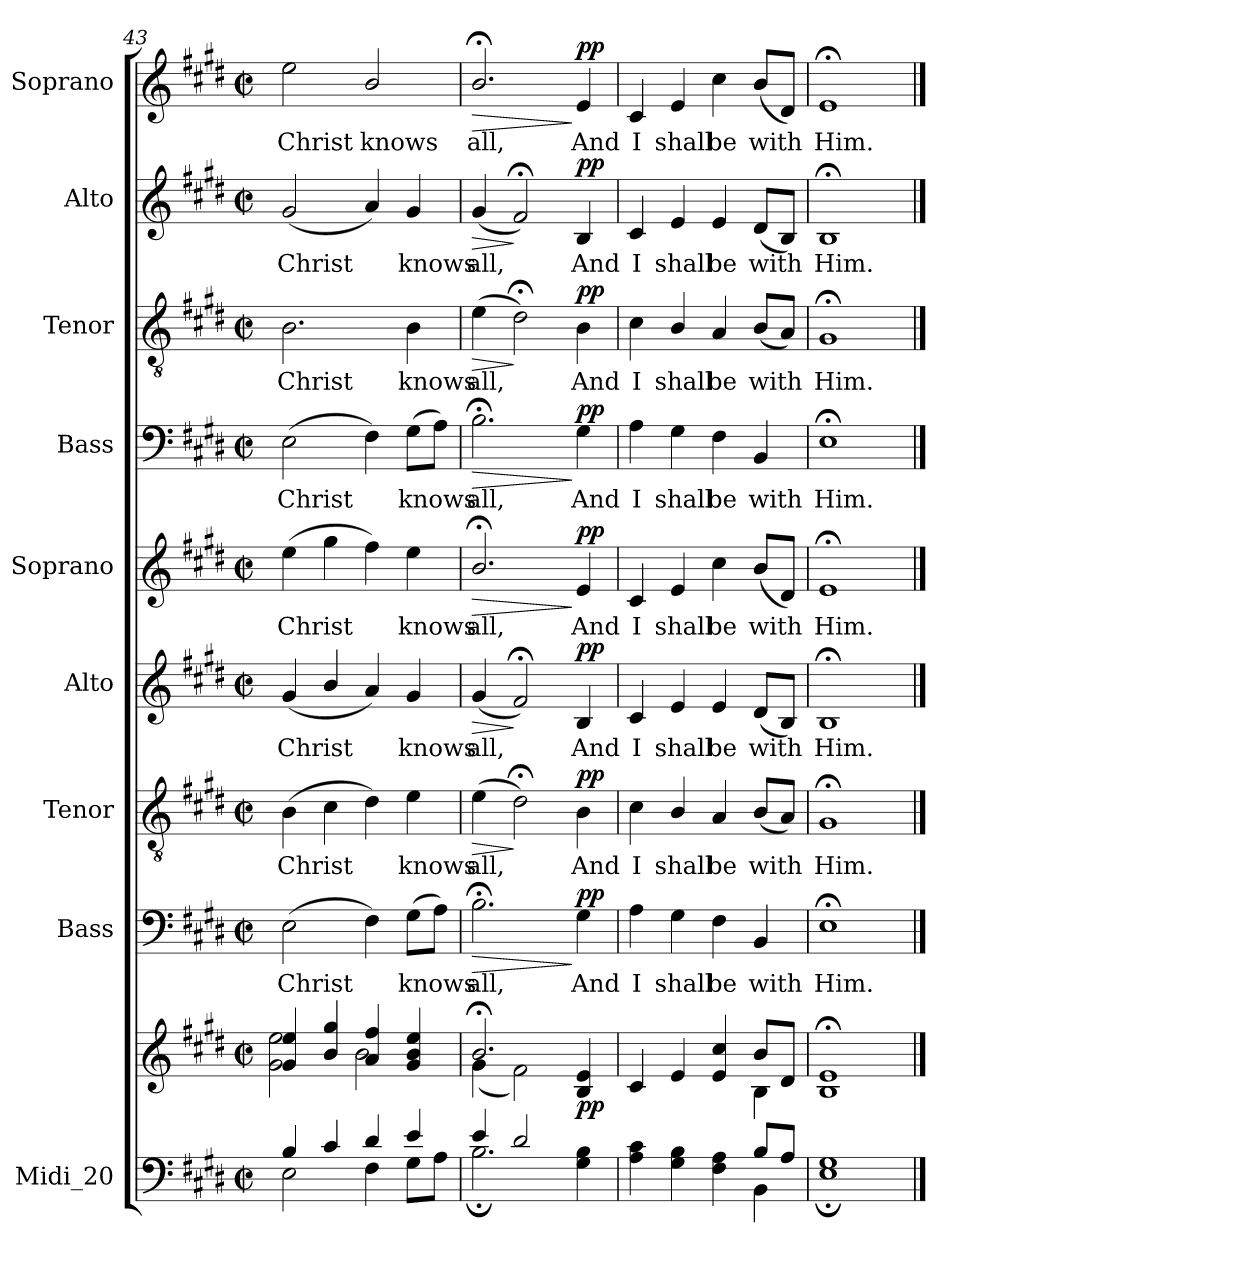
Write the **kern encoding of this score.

**kern	**kern	**dynam	**kern	**text	**dynam	**kern	**text	**dynam	**kern	**text	**dynam	**kern	**text	**dynam	**kern	**text	**dynam	**kern	**text	**dynam	**kern	**text	**dynam	**kern	**text	**dynam
*part9	*part9	*part9	*part8	*part8	*part8	*part7	*part7	*part7	*part6	*part6	*part6	*part5	*part5	*part5	*part4	*part4	*part4	*part3	*part3	*part3	*part2	*part2	*part2	*part1	*part1	*part1
*staff10	*staff9	*staff9/10	*staff8	*staff8	*staff8	*staff7	*staff7	*staff7	*staff6	*staff6	*staff6	*staff5	*staff5	*staff5	*staff4	*staff4	*staff4	*staff3	*staff3	*staff3	*staff2	*staff2	*staff2	*staff1	*staff1	*staff1
*I"Midi_20	*	*	*I"Bass	*	*	*I"Tenor	*	*	*I"Alto	*	*	*I"Soprano	*	*	*I"Bass	*	*	*I"Tenor	*	*	*I"Alto	*	*	*I"Soprano	*	*
*	*	*	*I'B	*	*	*I'T	*	*	*I'A	*	*	*I'S	*	*	*I'B	*	*	*I'T	*	*	*I'A	*	*	*I'S	*	*
*clefF4	*clefG2	*	*clefF4	*	*	*clefGv2	*	*	*clefG2	*	*	*clefG2	*	*	*clefF4	*	*	*clefGv2	*	*	*clefG2	*	*	*clefG2	*	*
*k[f#c#g#d#]	*k[f#c#g#d#]	*	*k[f#c#g#d#]	*	*	*k[f#c#g#d#]	*	*	*k[f#c#g#d#]	*	*	*k[f#c#g#d#]	*	*	*k[f#c#g#d#]	*	*	*k[f#c#g#d#]	*	*	*k[f#c#g#d#]	*	*	*k[f#c#g#d#]	*	*
*E:	*E:	*	*E:	*	*	*E:	*	*	*E:	*	*	*E:	*	*	*E:	*	*	*E:	*	*	*E:	*	*	*E:	*	*
*M2/2	*M2/2	*	*M2/2	*	*	*M2/2	*	*	*M2/2	*	*	*M2/2	*	*	*M2/2	*	*	*M2/2	*	*	*M2/2	*	*	*M2/2	*	*
*met(c|)	*met(c|)	*	*met(c|)	*	*	*met(c|)	*	*	*met(c|)	*	*	*met(c|)	*	*	*met(c|)	*	*	*met(c|)	*	*	*met(c|)	*	*	*met(c|)	*	*
=43	=43	=43	=43	=43	=43	=43	=43	=43	=43	=43	=43	=43	=43	=43	=43	=43	=43	=43	=43	=43	=43	=43	=43	=43	=43	=43
*^	*^	*	*	*	*	*	*	*	*	*	*	*	*	*	*	*	*	*	*	*	*	*	*	*	*	*
!	!	!	!	!	!	!LO:LY:b	!	!	!LO:LY:b	!	!	!LO:LY:b	!	!	!LO:LY:b	!	!	!LO:LY:b	!	!	!LO:LY:b	!	!	!LO:LY:b	!	!	!LO:LY:b	!
4B/	2E\	4g#/ 4ee/	2g#\ 2ee\	.	(>2E	Christ	.	(>4B	Christ	.	(<4g#	Christ	.	(>4ee	Christ	.	(>2E	Christ	.	2.B	Christ	.	(<2g#	Christ	.	2ee	Christ	.
4c#/	.	4b/ 4gg#/	.	.	.	.	.	4c#	.	.	4b/	.	.	4gg#	.	.	.	.	.	.	.	.	.	.	.	.	.	.
!	!	!	!	!	!	!	!	!	!	!	!	!	!	!	!	!	!	!	!	!	!	!	!	!	!	!	!LO:LY:b	!
4d#/	4F#\	4a/ 4ff#/	2b\	.	4F#)	.	.	4d#)	.	.	4a)	.	.	4ff#)	.	.	4F#)	.	.	.	.	.	4a)	.	.	2b/	knows	.
!	!	!	!	!	!	!LO:LY:b	!	!	!LO:LY:b	!	!	!LO:LY:b	!	!	!LO:LY:b	!	!	!LO:LY:b	!	!	!LO:LY:b	!	!	!LO:LY:b	!	!	!	!
4e/	8G#\L	4g#/ 4b/ 4ee/	.	.	(>8G#L	knows	.	4e	knows	.	4g#	knows	.	4ee	knows	.	(>8G#L	knows	.	4B	knows	.	4g#	knows	.	.	.	.
.	8A\J	.	.	.	8AJ)	.	.	.	.	.	.	.	.	.	.	.	8AJ)	.	.	.	.	.	.	.	.	.	.	.
=44	=44	=44	=44	=44	=44	=44	=44	=44	=44	=44	=44	=44	=44	=44	=44	=44	=44	=44	=44	=44	=44	=44	=44	=44	=44	=44	=44	=44
!	!	!	!	!	!	!LO:LY:b	!LO:HP:b	!	!LO:LY:b	!LO:HP:b	!	!LO:LY:b	!LO:HP:b	!	!LO:LY:b	!LO:HP:b	!	!LO:LY:b	!LO:HP:b	!	!LO:LY:b	!LO:HP:b	!	!LO:LY:b	!LO:HP:b	!	!LO:LY:b	!LO:HP:b
4e/	2.B;\	2.b;</	(<4g#\	.	2.B;<	all,	>	(>4e	all,	>	(<4g#	all,	>	2.b;</	all,	>	2.B;<	all,	>	(>4e	all,	>	(<4g#	all,	>	2.b;</	all,	>
2d#/	.	.	2f#\)	.	.	.	.	2d#;<)	.	]	2f#;<)	.	]	.	.	.	.	.	.	2d#;<)	.	]	2f#;<)	.	]	.	.	.
!	!	!	!	!LO:DY:b	!	!LO:LY:b	!LO:DY:n=1:b	!	!LO:LY:b	!LO:DY:b	!	!LO:LY:b	!LO:DY:b	!	!LO:LY:b	!LO:DY:n=1:b	!	!LO:LY:b	!LO:DY:n=1:b	!	!LO:LY:b	!LO:DY:b	!	!LO:LY:b	!LO:DY:b	!	!LO:LY:b	!LO:DY:n=1:b
4ryy	4G#\ 4B\	4B/ 4e/	4ryy	pp	4G#	And	] pp	4B	And	pp	4B	And	pp	4e	And	] pp	4G#	And	] pp	4B	And	pp	4B	And	pp	4e	And	] pp
=45	=45	=45	=45	=45	=45	=45	=45	=45	=45	=45	=45	=45	=45	=45	=45	=45	=45	=45	=45	=45	=45	=45	=45	=45	=45	=45	=45	=45
!	!	!	!	!	!	!LO:LY:b	!	!	!LO:LY:b	!	!	!LO:LY:b	!	!	!LO:LY:b	!	!	!LO:LY:b	!	!	!LO:LY:b	!	!	!LO:LY:b	!	!	!LO:LY:b	!
2.ryy	4A\ 4c#\	4c#/	2.ryy	.	4A	I	.	4c#	I	.	4c#	I	.	4c#	I	.	4A	I	.	4c#	I	.	4c#	I	.	4c#	I	.
!	!	!	!	!	!	!LO:LY:b	!	!	!LO:LY:b	!	!	!LO:LY:b	!	!	!LO:LY:b	!	!	!LO:LY:b	!	!	!LO:LY:b	!	!	!LO:LY:b	!	!	!LO:LY:b	!
.	4G#\ 4B\	4e/	.	.	4G#	shall	.	4B/	shall	.	4e	shall	.	4e	shall	.	4G#	shall	.	4B/	shall	.	4e	shall	.	4e	shall	.
!	!	!	!	!	!	!LO:LY:b	!	!	!LO:LY:b	!	!	!LO:LY:b	!	!	!LO:LY:b	!	!	!LO:LY:b	!	!	!LO:LY:b	!	!	!LO:LY:b	!	!	!LO:LY:b	!
.	4F#\ 4A\	4e/ 4cc#/	.	.	4F#	be	.	4A	be	.	4e	be	.	4cc#	be	.	4F#	be	.	4A	be	.	4e	be	.	4cc#	be	.
!	!	!	!	!	!	!LO:LY:b	!	!	!LO:LY:b	!	!	!LO:LY:b	!	!	!LO:LY:b	!	!	!LO:LY:b	!	!	!LO:LY:b	!	!	!LO:LY:b	!	!	!LO:LY:b	!
8B/L	4BB\	8b/L	4B\	.	4BB	with	.	(<8BL	with	.	(<8d#L	with	.	(8bL	with	.	4BB	with	.	(<8BL	with	.	(<8d#L	with	.	(8bL	with	.
8A/J	.	8d#/J	.	.	.	.	.	8AJ)	.	.	8BJ)	.	.	8d#J)	.	.	.	.	.	8AJ)	.	.	8BJ)	.	.	8d#J)	.	.
=46	=46	=46	=46	=46	=46	=46	=46	=46	=46	=46	=46	=46	=46	=46	=46	=46	=46	=46	=46	=46	=46	=46	=46	=46	=46	=46	=46	=46
!	!	!	!	!	!	!LO:LY:b	!	!	!LO:LY:b	!	!	!LO:LY:b	!	!	!LO:LY:b	!	!	!LO:LY:b	!	!	!LO:LY:b	!	!	!LO:LY:b	!	!	!LO:LY:b	!
1ryy	1E\; 1G#\;	1B/;< 1e/;<	1ryy	.	1E;<	Him.	.	1G#;<	Him.	.	1B;<	Him.	.	1e;<	Him.	.	1E;<	Him.	.	1G#;<	Him.	.	1B;<	Him.	.	1e;<	Him.	.
*v	*v	*	*	*	*	*	*	*	*	*	*	*	*	*	*	*	*	*	*	*	*	*	*	*	*	*	*	*
*	*v	*v	*	*	*	*	*	*	*	*	*	*	*	*	*	*	*	*	*	*	*	*	*	*	*	*	*
==	==	==	==	==	==	==	==	==	==	==	==	==	==	==	==	==	==	==	==	==	==	==	==	==	==	==
*-	*-	*-	*-	*-	*-	*-	*-	*-	*-	*-	*-	*-	*-	*-	*-	*-	*-	*-	*-	*-	*-	*-	*-	*-	*-	*-
